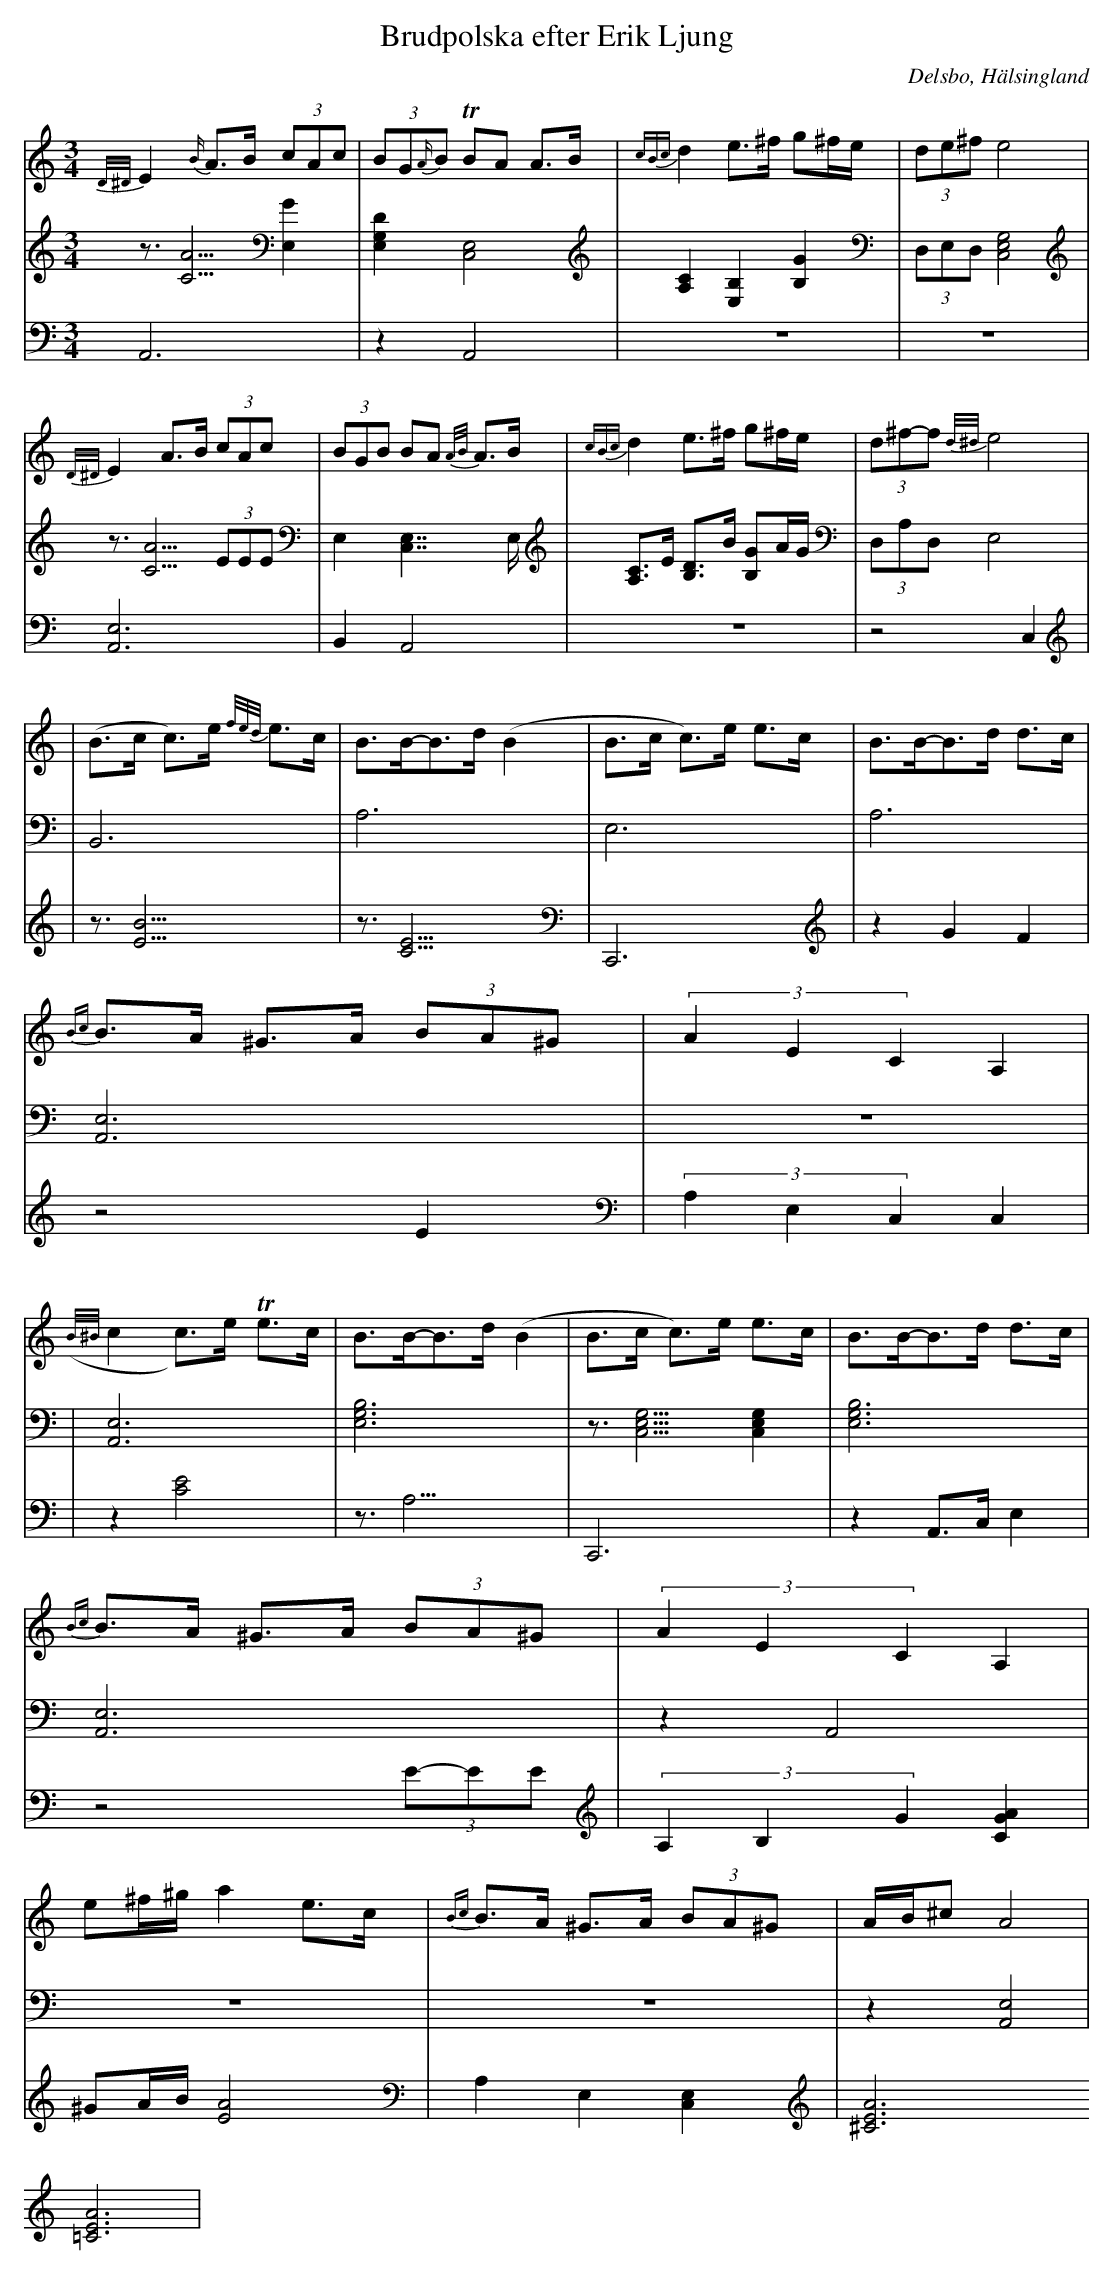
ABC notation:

X:1
T: Brudpolska efter Erik Ljung
Q: 105
O: Delsbo, Hälsingland
M: 3/4
L: 1/8
K: Am
V:1
V:2
V:3 =Merge
V:1
{D/^D/}E2 {B/}A>B (3cAc| (3BG{A/}B TBA A>B|{cBc}d2 e>^f g^f/e/|(3de^f e4 |
{D/^D/}E2 A>B (3cAc| (3BGB BA {A/B/}A>B|{cBc}d2 e>^f g^f/e/|(3d^f-f {d/^d/}e4 |
|(B>c c)>e {f/e/d/}e>c|B>B-B>d (B2|B>c c)>e e>c|B>B-B>d d>c|
{Bc}B>A ^G>A (3BA^G|(3A2E2C2 A,2|
({B/^B/}c2 c)>e Te>c|B>B-B>d (B2|B>c c)>e e>c|B>B-B>d d>c|
{Bc}B>A ^G>A (3BA^G|(3A2E2C2 A,2|
e^f/^g/ a2 e>c|{Bc}B>A ^G>A (3BA^G|A/B/^c A4|
V:2
z3/2[A5/2C5/2] [E,2G2]|[D2E,2G,2] [C,4E,4]|[A,2C2] [E,2B,2] [B,2G2]|(3D,E,D, [E,4G,4C,4]|
z3/2 [A5/2C5/2] (3EEE|E,2 [C,7/2E,7/2]E,/|[A,C]>E [B,D]>B [B,G]A/G/|(3D,A,D, [E,4]|
|[B,,6]|[A,6]|E,6|A,6|
[A,,6E,6]|z6|
|[A,,6E,6]|[E,6G,6B,6]|z3/2[E,5/2G,5/2C,5/2] [E,2G,2C,2]|[E,6G,6B,6]|
[A,,6E,6]|z2 A,,4|
z6|z6|z2 [A,,4E,4]|
V:3
A,,6|z2 A,,4|z6|z6|
[A,,6E,6]|B,,2 A,,4|z6|z4  C,2|
|z3/2[B9/2E9/2]|z3/2[C9/2E9/2]|C,,6|z2 G2 F2|
z4 E2|(3A,2E,2C,2 [C,2]|
|z2 [C4E4]|z3<A,3|C,,6|z2 A,,>C, E,2|
z4 (3E-EE|(3A,2B,2G2 [G2A2C2]|
^GA/B/ [A4E4]|A,2 E,2 [C,2E,2]|[A6^C6E6] [A6=C6E6]|
